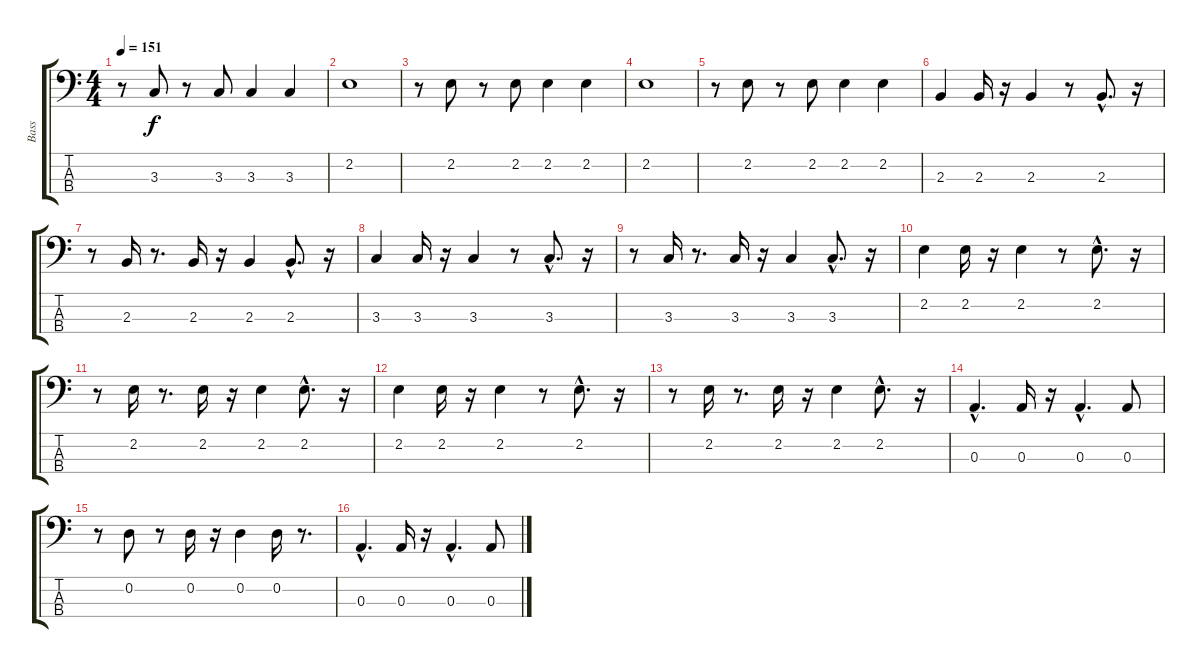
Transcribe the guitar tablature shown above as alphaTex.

\track ("Bass" "Bass") {instrument electricbasspick}
\staff {score tabs}
\tuning (G2 D2 A1 E1) {hide}
\ts (4 4)
\tempo 151
\clef f4
\ks c
r.8{dy f} 3.3.8 r.8 3.3.8 3.3.4 3.3.4 |
2.2.1 |
r.8 2.2.8 r.8 2.2.8 2.2.4 2.2.4 |
2.2.1 |
r.8 2.2.8 r.8 2.2.8 2.2.4 2.2.4 |
2.3.4 2.3.16 r.16 2.3.4 r.8 2.3{hac}.8{d} r.16 |
r.8 2.3.16 r.8{d} 2.3.16 r.16 2.3.4 2.3{hac}.8{d} r.16 |
3.3.4 3.3.16 r.16 3.3.4 r.8 3.3{hac}.8{d} r.16 |
r.8 3.3.16 r.8{d} 3.3.16 r.16 3.3.4 3.3{hac}.8{d} r.16 |
2.2.4 2.2.16 r.16 2.2.4 r.8 2.2{hac}.8{d} r.16 |
r.8 2.2.16 r.8{d} 2.2.16 r.16 2.2.4 2.2{hac}.8{d} r.16 |
2.2.4 2.2.16 r.16 2.2.4 r.8 2.2{hac}.8{d} r.16 |
r.8 2.2.16 r.8{d} 2.2.16 r.16 2.2.4 2.2{hac}.8{d} r.16 |
0.3{hac}.4{d} 0.3.16 r.16 0.3{hac}.4{d} 0.3.8 |
r.8 0.2.8 r.8 0.2.16 r.16 0.2.4 0.2.16 r.8{d} |
0.3{hac}.4{d} 0.3.16 r.16 0.3{hac}.4{d} 0.3.8
